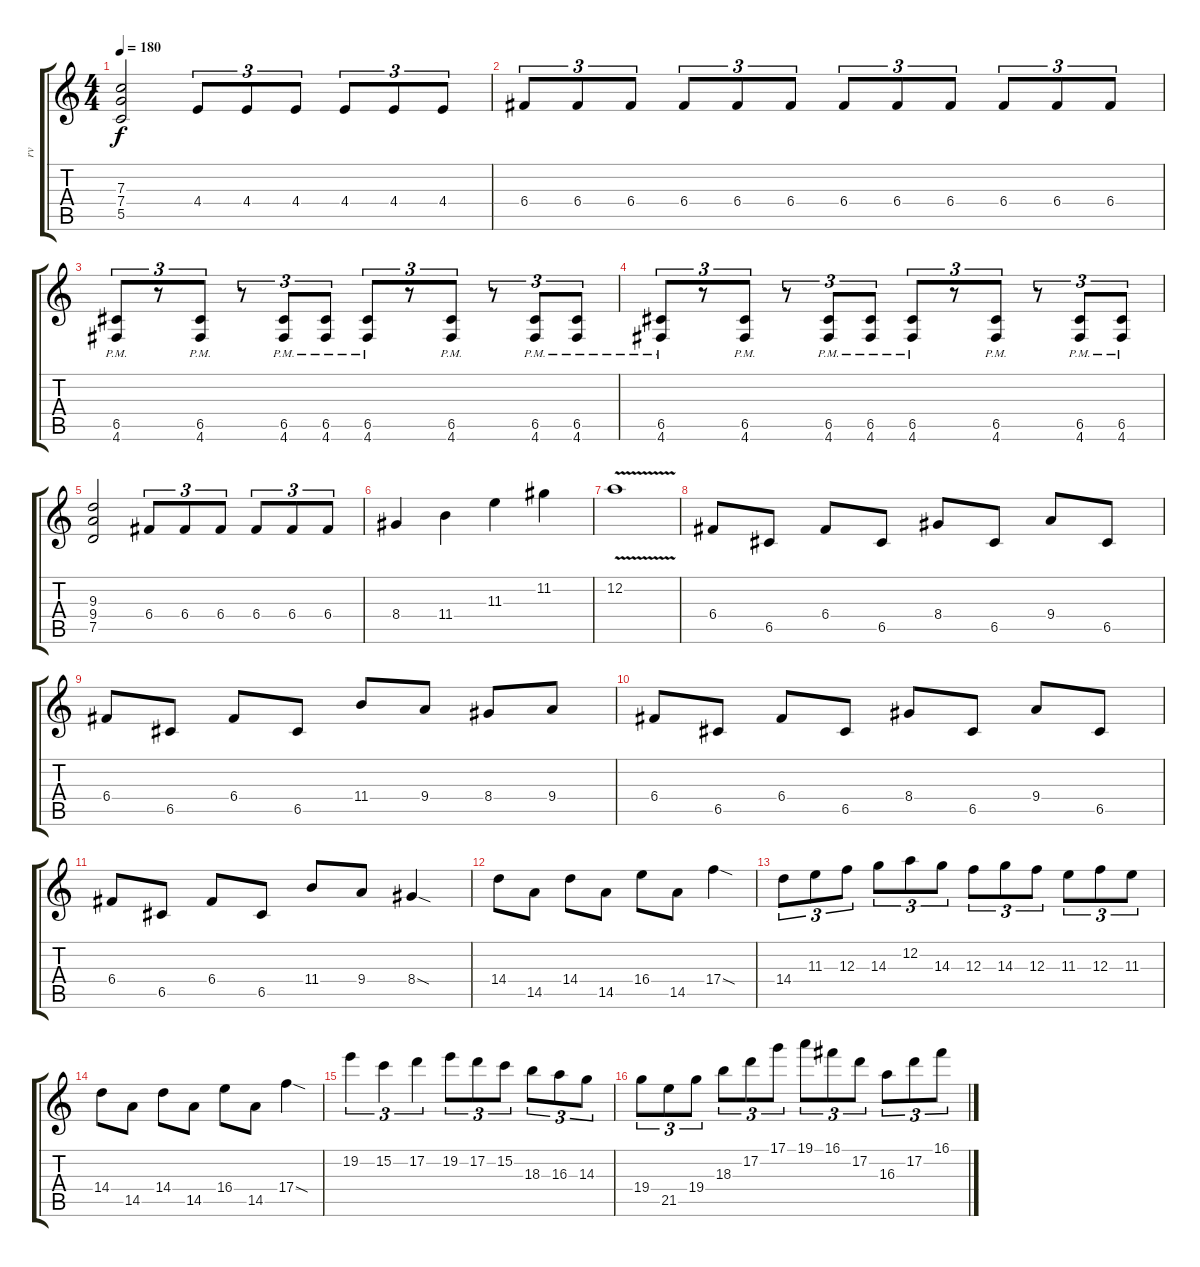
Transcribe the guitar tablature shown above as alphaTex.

\track ("rv" "rv") {instrument overdrivenguitar}
\staff {score tabs}
\tuning (D4 A3 F3 C3 G2 D2) {hide}
\ts (4 4)
\tempo 180
\clef g2
\ks c
(7.3 7.4 5.5).2{dy f} 4.4.8{tu (3 2)} 4.4.8{tu (3 2)} 4.4.8{tu (3 2)} 4.4.8{tu (3 2)} 4.4.8{tu (3 2)} 4.4.8{tu (3 2)} |
6.4.8{tu (3 2)} 6.4.8{tu (3 2)} 6.4.8{tu (3 2)} 6.4.8{tu (3 2)} 6.4.8{tu (3 2)} 6.4.8{tu (3 2)} 6.4.8{tu (3 2)} 6.4.8{tu (3 2)} 6.4.8{tu (3 2)} 6.4.8{tu (3 2)} 6.4.8{tu (3 2)} 6.4.8{tu (3 2)} |
(6.5{pm} 4.6).8{tu (3 2)} r.8{tu (3 2)} (6.5{pm} 4.6).8{tu (3 2)} r.8{tu (3 2)} (6.5{pm} 4.6).8{tu (3 2)} (6.5{pm} 4.6).8{tu (3 2)} (6.5{pm} 4.6).8{tu (3 2)} r.8{tu (3 2)} (6.5{pm} 4.6).8{tu (3 2)} r.8{tu (3 2)} (6.5{pm} 4.6).8{tu (3 2)} (6.5{pm} 4.6).8{tu (3 2)} |
(6.5{pm} 4.6).8{tu (3 2)} r.8{tu (3 2)} (6.5{pm} 4.6).8{tu (3 2)} r.8{tu (3 2)} (6.5{pm} 4.6).8{tu (3 2)} (6.5{pm} 4.6).8{tu (3 2)} (6.5{pm} 4.6).8{tu (3 2)} r.8{tu (3 2)} (6.5{pm} 4.6).8{tu (3 2)} r.8{tu (3 2)} (6.5{pm} 4.6).8{tu (3 2)} (6.5{pm} 4.6).8{tu (3 2)} |
(9.3 9.4 7.5).2 6.4.8{tu (3 2)} 6.4.8{tu (3 2)} 6.4.8{tu (3 2)} 6.4.8{tu (3 2)} 6.4.8{tu (3 2)} 6.4.8{tu (3 2)} |
8.4.4 11.4.4 11.3.4 11.2.4 |
12.2{v}.1 |
6.4.8 6.5.8 6.4.8 6.5.8 8.4.8 6.5.8 9.4.8 6.5.8 |
6.4.8 6.5.8 6.4.8 6.5.8 11.4.8 9.4.8 8.4.8 9.4.8 |
6.4.8 6.5.8 6.4.8 6.5.8 8.4.8 6.5.8 9.4.8 6.5.8 |
6.4.8 6.5.8 6.4.8 6.5.8 11.4.8 9.4.8 8.4{sod}.4 |
14.4.8 14.5.8 14.4.8 14.5.8 16.4.8 14.5.8 17.4{sod}.4 |
14.4.8{tu (3 2)} 11.3.8{tu (3 2)} 12.3.8{tu (3 2)} 14.3.8{tu (3 2)} 12.2.8{tu (3 2)} 14.3.8{tu (3 2)} 12.3.8{tu (3 2)} 14.3.8{tu (3 2)} 12.3.8{tu (3 2)} 11.3.8{tu (3 2)} 12.3.8{tu (3 2)} 11.3.8{tu (3 2)} |
14.4.8 14.5.8 14.4.8 14.5.8 16.4.8 14.5.8 17.4{sod}.4 |
19.2.4{tu (3 2)} 15.2.4{tu (3 2)} 17.2.4{tu (3 2)} 19.2.8{tu (3 2)} 17.2.8{tu (3 2)} 15.2.8{tu (3 2)} 18.3.8{tu (3 2)} 16.3.8{tu (3 2)} 14.3.8{tu (3 2)} |
19.4.8{tu (3 2)} 21.5.8{tu (3 2)} 19.4.8{tu (3 2)} 18.3.8{tu (3 2)} 17.2.8{tu (3 2)} 17.1.8{tu (3 2)} 19.1.8{tu (3 2)} 16.1.8{tu (3 2)} 17.2.8{tu (3 2)} 16.3.8{tu (3 2)} 17.2.8{tu (3 2)} 16.1.8{tu (3 2)}
